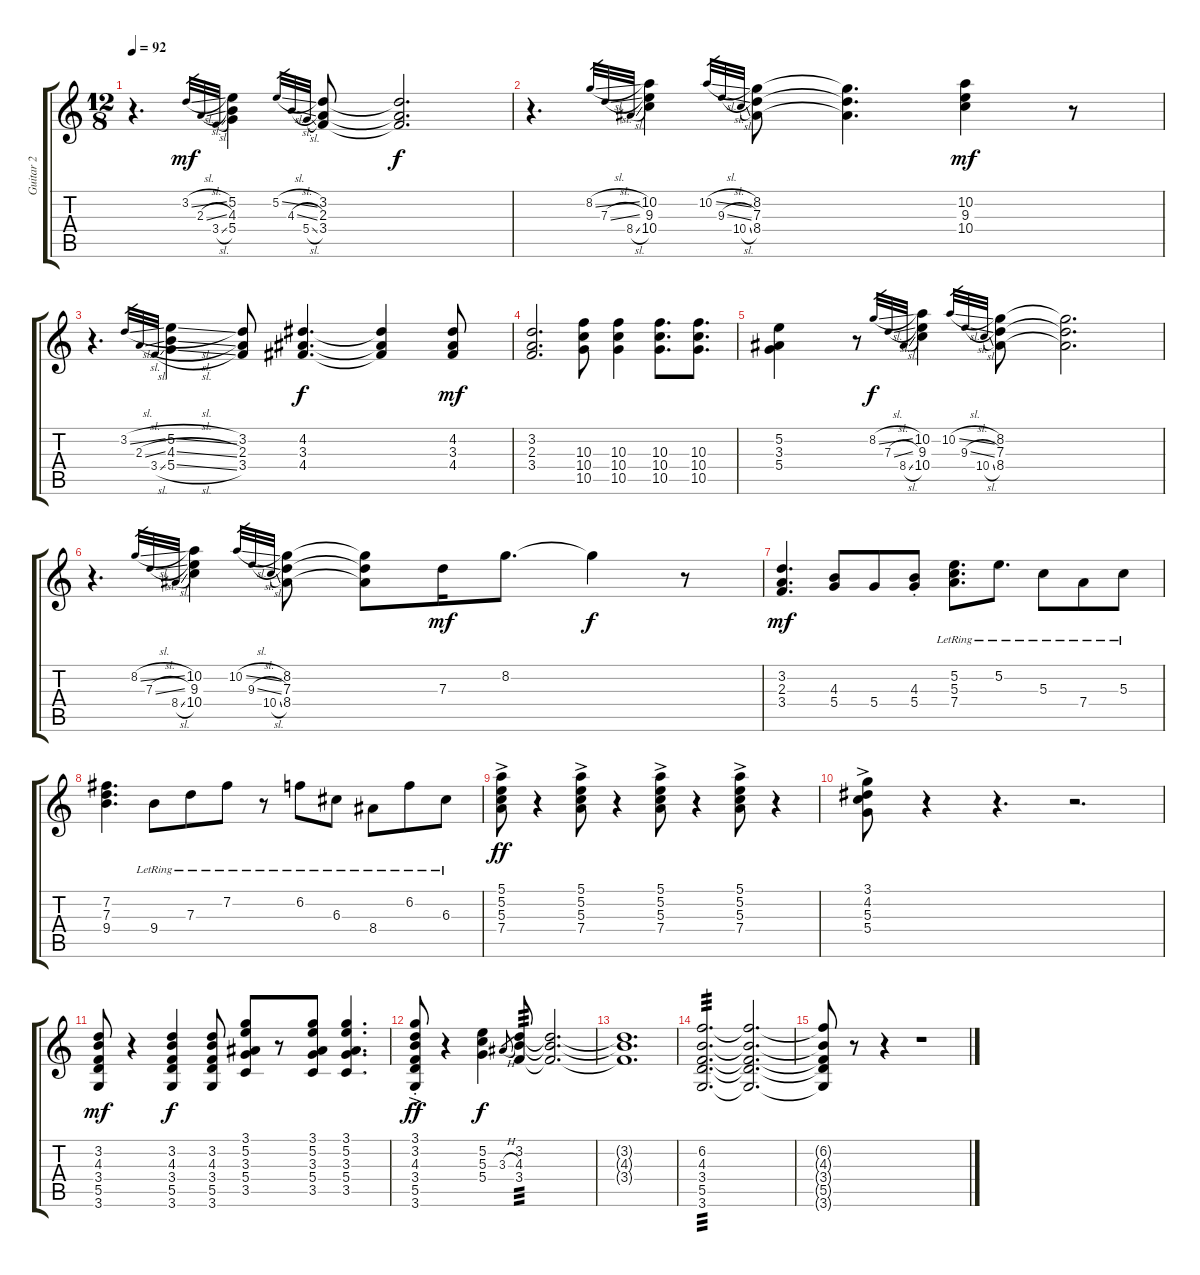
\track ("Guitar 2" "Guitar 2") {instrument overdrivenguitar}
\staff {score tabs}
\tuning (E4 B3 G3 D3 A2 E2) {hide}
\ts (12 8)
\tempo 92
\clef g2
\ks c
r.4{d dy mf} 3.2{sl}.32{gr} 2.3{sl}.32{gr} 3.4{sl}.32{gr} (5.2 4.3 5.4).4 5.2{sl}.32{gr} 4.3{sl}.32{gr} 5.4{sl}.32{gr} (3.2 2.3 3.4).8 (3.2{t} 2.3{t} 3.4{t}).2{d dy f} |
r.4{d} 8.2{sl}.32{gr} 7.3{sl}.32{gr} 8.4{sl}.32{gr} (10.2 9.3 10.4).4 10.2{sl}.32{gr} 9.3{sl}.32{gr} 10.4{sl}.32{gr} (8.2 7.3 8.4).8 (8.2{t} 7.3{t} 8.4{t}).4{d} (10.2 9.3 10.4).4{dy mf} r.8 |
r.4{d} 3.2{sl}.32{gr} 2.3{sl}.32{gr} 3.4{sl}.32{gr} (5.2{sl} 4.3{sl} 5.4{sl}).4 (3.2 2.3 3.4).8 (4.2 3.3 4.4).4{d dy f} (4.2{t} 3.3{t} 4.4{t}).4 (4.2 3.3 4.4).8{dy mf} |
(3.2 2.3 3.4).2{d} (10.3 10.4 10.5).8 (10.3 10.4 10.5).4 (10.3 10.4 10.5).8{d} (10.3 10.4 10.5).8{d} |
(5.2 3.3 5.4).4 r.8 8.2{sl}.32{gr dy f} 7.3{sl}.32{gr} 8.4{sl}.32{gr} (10.2 9.3 10.4).4 10.2{sl}.32{gr} 9.3{sl}.32{gr} 10.4{sl}.32{gr} (8.2 7.3 8.4).8 (8.2{t} 7.3{t} 8.4{t}).2{d} |
r.4{d} 8.2{sl}.32{gr} 7.3{sl}.32{gr} 8.4{sl}.32{gr} (10.2 9.3 10.4).4 10.2{sl}.32{gr} 9.3{sl}.32{gr} 10.4{sl}.32{gr} (8.2 7.3 8.4).8 (8.2{t} 7.3{t} 8.4{t}).8 7.3.16{dy mf} 8.2.8{d} 8.2{t}.4{dy f} r.8 |
(3.2 2.3 3.4).4{d dy mf} (4.3 5.4).8 5.4.8 (4.3 5.4{st}).8 (5.2{lr} 5.3{lr} 7.4{lr}).8{d} 5.2{lr}.8{d} 5.3{lr}.8 7.4{lr}.8 5.3{lr}.8 |
(7.2 7.3 9.4).4{d} 9.4{lr}.8 7.3{lr}.8 7.2{lr}.8 r.8 6.2{lr}.8 6.3{lr}.8 8.4{lr}.8 6.2{lr}.8 6.3{lr}.8 |
(5.1 5.2 5.3 7.4{ac}).8{dy ff} r.4 (5.1 5.2 5.3 7.4{ac}).8 r.4 (5.1 5.2 5.3 7.4{ac}).8 r.4 (5.1 5.2 5.3 7.4{ac}).8 r.4 |
(3.1 4.2 5.3 5.4{ac}).8 r.4 r.4{d} r.2{d} |
(3.2 4.3 3.4 5.5 3.6).8{dy mf} r.4 (3.2 4.3 3.4 5.5 3.6).4{dy f} (3.2 4.3 3.4 5.5 3.6).8 (3.1 5.2 3.3 5.4 3.5).8 r.8 (3.1 5.2 3.3 5.4 3.5).8 (3.1 5.2 3.3 5.4 3.5).4{d} |
(3.1 3.2 4.3 3.4 5.5 3.6{ac st}).8{dy ff} r.4 (5.2 5.3 5.4).4{dy f} 3.3{h}.8{gr} (3.2 4.3 3.4).8{tp 3} (3.2{t} 4.3{t} 3.4{t}).2{d} |
(3.2{t} 4.3{t} 3.4{t}).1{d} |
(6.2 4.3 3.4 5.5 3.6).2{d tp 3} (6.2{t} 4.3{t} 3.4{t} 5.5{t} 3.6{t}).2{d} |
(6.2{t} 4.3{t} 3.4{t} 5.5{t} 3.6{t}).8 r.8 r.4 r.1
